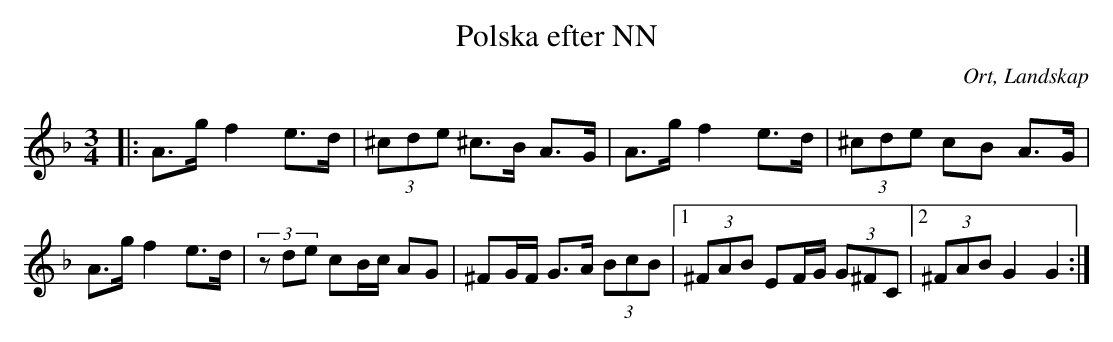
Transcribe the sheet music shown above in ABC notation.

X:1
T:Polska efter NN
O:Ort, Landskap
M:3/4
L:1/8
K:Dm
|: A>g f2 e>d|(3^cde ^c>B A>G|A>g f2 e>d|(3^cde cB A>G|A>g f2 e>d|(3zde cB/c/ AG|^FG/F/ G>A (3BcB|1 (3^FAB EF/G/ (3G^FC  |2(3^FAB G2 G2:|
